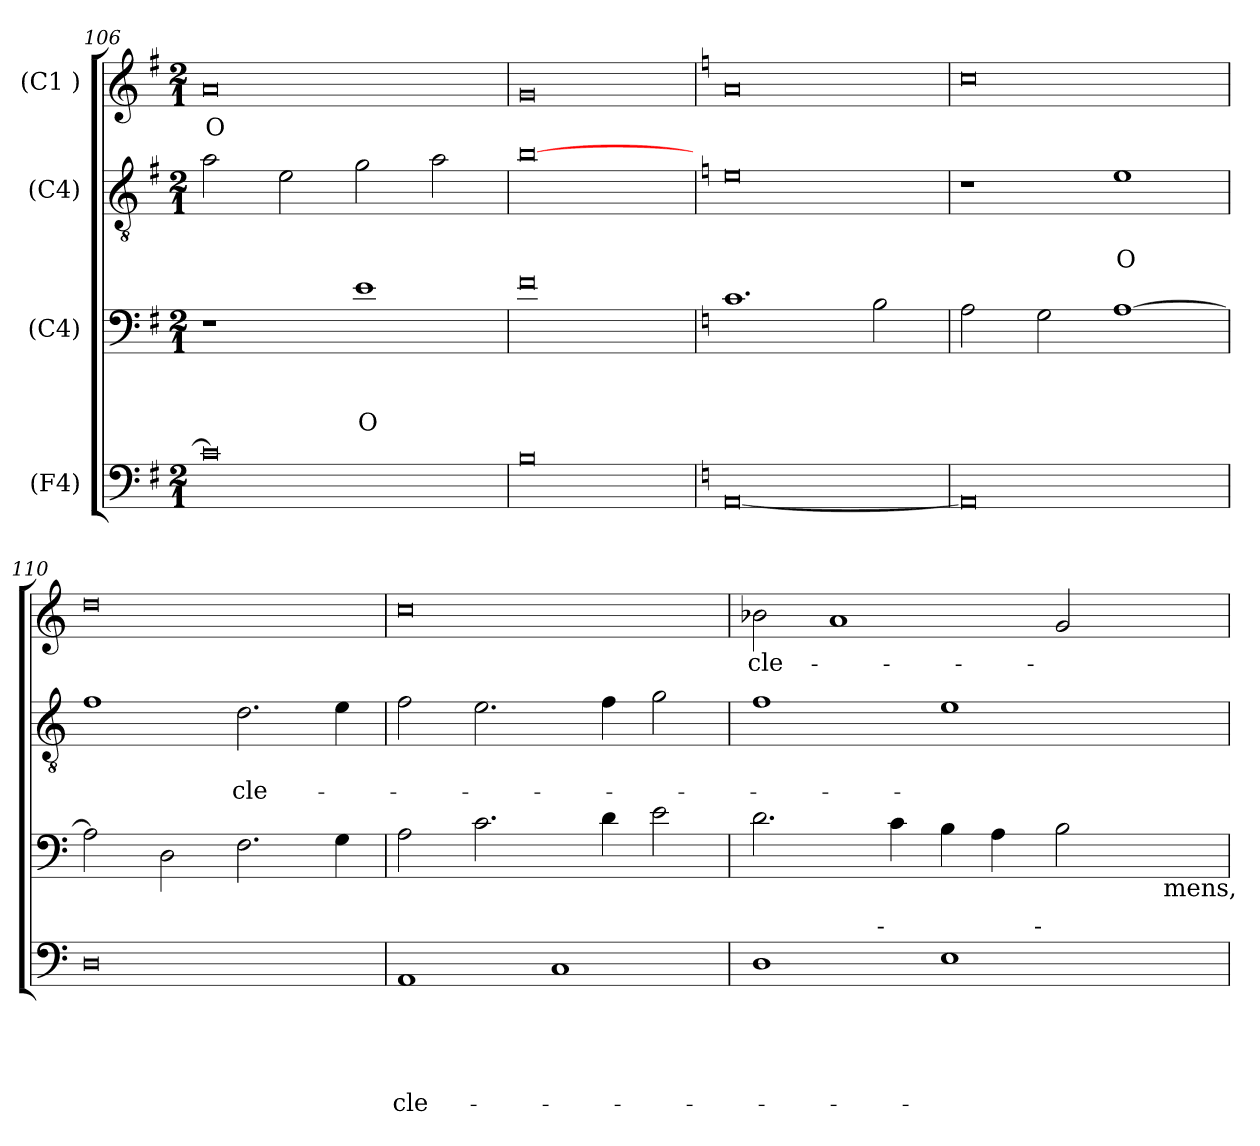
**kern	**text	**text	**text	**text	**text	**kern	**text	**text	**text	**kern	**text	**text	**kern	**text
*part4	*part4	*part4	*part4	*part4	*part4	*part3	*part3	*part3	*part3	*part2	*part2	*part2	*part1	*part1
*staff4	*staff4	*staff4	*staff4	*staff4	*staff4	*staff3	*staff3	*staff3	*staff3	*staff2	*staff2	*staff2	*staff1	*staff1
*I"(F4)	*	*	*	*	*	*I"(C4)	*	*	*	*I"(C4)	*	*	*I"(C1 )	*
*clefF4	*	*	*	*	*	*clefF4	*	*	*	*clefGv2	*	*	*clefG2	*
*k[f#]	*	*	*	*	*	*k[f#]	*	*	*	*k[f#]	*	*	*k[f#]	*
*G:	*	*	*	*	*	*G:	*	*	*	*G:	*	*	*G:	*
*M2/1	*	*	*	*	*	*M2/1	*	*	*	*M2/1	*	*	*M2/1	*
=106	=106	=106	=106	=106	=106	=106	=106	=106	=106	=106	=106	=106	=106	=106
!	!	!	!	!	!	!	!	!	!	!	!	!	!	!LO:LY:b:rj
0c]	.	.	.	.	.	1r	.	.	.	2a\	.	.	0a	O
.	.	.	.	.	.	.	.	.	.	2e\	.	.	.	.
!	!	!	!	!	!	!	!	!	!LO:LY:b	!	!	!	!	!
.	.	.	.	.	.	1e	.	.	O	2g\	.	.	.	.
.	.	.	.	.	.	.	.	.	.	2a\	.	.	.	.
=107	=107	=107	=107	=107	=107	=107	=107	=107	=107	=107	=107	=107	=107	=107
0B	.	.	.	.	.	0f#	.	.	.	[<0b	.	.	0g	.
!!LO:LB:g=z
=108	=108	=108	=108	=108	=108	=108	=108	=108	=108	=108	=108	=108	=108	=108
*k[]	*	*	*	*	*	*k[]	*	*	*	*k[]	*	*	*k[]	*
*C:	*	*	*	*	*	*C:	*	*	*	*C:	*	*	*C:	*
[<0AA	.	.	.	.	.	1.c	.	.	.	0e	.	.	0a	.
.	.	.	.	.	.	2B\	.	.	.	.	.	.	.	.
=109	=109	=109	=109	=109	=109	=109	=109	=109	=109	=109	=109	=109	=109	=109
0AA]	.	.	.	.	.	2A\	.	.	.	1r	.	.	0cc	.
.	.	.	.	.	.	2G\	.	.	.	.	.	.	.	.
!	!	!	!	!	!	!	!	!	!	!	!	!LO:LY:b	!	!
.	.	.	.	.	.	[>1A	.	.	.	1e	.	O	.	.
=110	=110	=110	=110	=110	=110	=110	=110	=110	=110	=110	=110	=110	=110	=110
0D	.	.	.	.	.	2A\]	.	.	.	1f	.	.	0dd	.
.	.	.	.	.	.	2D\	.	.	.	.	.	.	.	.
!	!	!	!	!	!	!	!	!	!	!	!	!LO:LY:b	!	!
.	.	.	.	.	.	2.F\	.	.	.	2.d\	.	cle-	.	.
.	.	.	.	.	.	4G\	.	.	.	4e\	.	.	.	.
=111	=111	=111	=111	=111	=111	=111	=111	=111	=111	=111	=111	=111	=111	=111
!	!	!	!	!	!LO:LY:b	!	!	!	!	!	!	!	!	!
1AA	.	.	.	.	cle-	2A\	.	.	.	2f\	.	.	0cc	.
.	.	.	.	.	.	2.c\	.	.	.	2.e\	.	.	.	.
1C	.	.	.	.	.	.	.	.	.	.	.	.	.	.
.	.	.	.	.	.	4d\	.	.	.	4f\	.	.	.	.
.	.	.	.	.	.	2e\	.	.	.	2g\	.	.	.	.
=112	=112	=112	=112	=112	=112	=112	=112	=112	=112	=112	=112	=112	=112	=112
!	!	!	!	!	!	!LO:TX:b:t=cle	!	!	!	!	!	!	!	!
!	!	!	!	!	!	!	!	!	!	!	!	!	!	!LO:LY:b
*^	*	*	*	*	*	*^	*	*	*	*	*	*	*	*
*	*^	*	*	*	*	*	*	*	*	*	*	*	*	*	*	*
1D	2ryy	1ryy	.	.	.	.	.	2.d\	1ryy	.	.	.	1f	.	.	2b-\	cle-
.	8..ryy	.	.	.	.	.	.	.	.	.	.	.	.	.	.	1a	.
!	!LO:TX:a:t=-	!	!	!	!	!	!	!	!	!	!	!	!	!	!	!	!
.	1ryy	.	.	.	.	.	.	.	.	.	.	.	.	.	.	.	.
.	.	.	.	.	.	.	.	4c\	.	.	.	.	.	.	.	.	.
1E	.	4..ryy	.	.	.	.	.	4B\	2ryy	.	.	.	1e	.	.	.	.
.	.	.	.	.	.	.	.	4A\	.	.	.	.	.	.	.	.	.
!	!	!LO:TX:a:t=-	!	!	!	!	!	!	!	!	!	!	!	!	!	!	!
.	.	2ryy	.	.	.	.	.	.	.	.	.	.	.	.	.	.	.
.	.	.	.	.	.	.	.	2B\	4...ryy	.	.	.	.	.	.	2g/	.
.	4ryy	.	.	.	.	.	.	.	.	.	.	.	.	.	.	.	.
.	.	16ryy	.	.	.	.	.	.	.	.	.	.	.	.	.	.	.
!	!	!	!	!	!	!	!	!	!LO:TX:b:t=mens,	!	!	!	!	!	!	!	!
.	32ryy	.	.	.	.	.	.	.	32ryy	.	.	.	.	.	.	.	.
*v	*v	*v	*	*	*	*	*	*	*	*	*	*	*	*	*	*	*
*	*	*	*	*	*	*v	*v	*	*	*	*	*	*	*	*
=	=	=	=	=	=	=	=	=	=	=	=	=	=	=
*-	*-	*-	*-	*-	*-	*-	*-	*-	*-	*-	*-	*-	*-	*-
